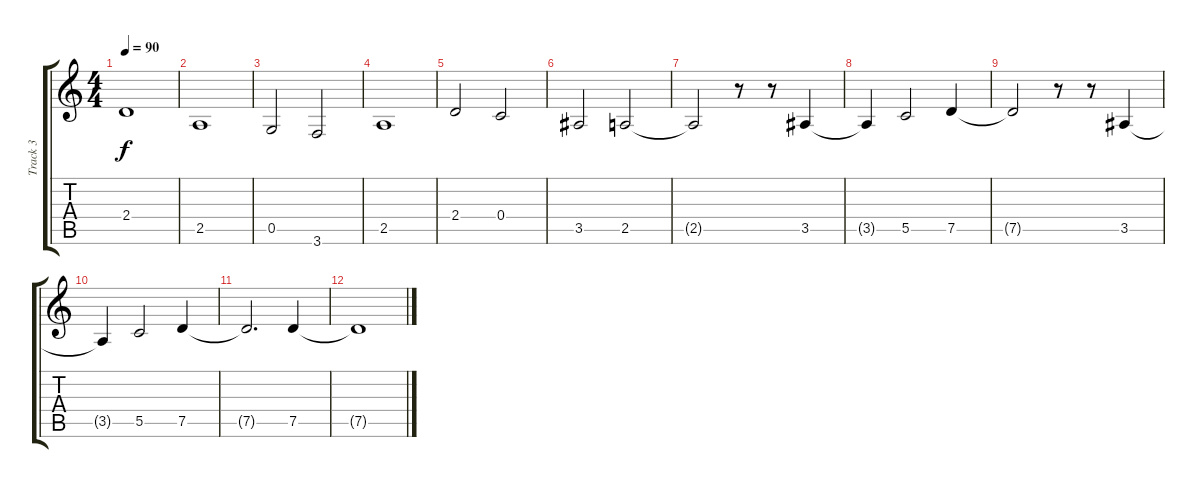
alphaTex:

\track ("Track 3" "Track 3") {instrument acousticbass}
\staff {score tabs}
\tuning (D4 A3 F3 C3 G2 D2) {hide}
\ts (4 4)
\tempo 90
\clef g2
\ks c
2.4.1{dy f} |
2.5.1 |
0.5.2 3.6.2 |
2.5.1 |
2.4.2 0.4.2 |
3.5.2 2.5.2 |
2.5{t}.2 r.8 r.8 3.5.4 |
3.5{t}.4 5.5.2 7.5.4 |
7.5{t}.2 r.8 r.8 3.5.4 |
3.5{t}.4 5.5.2 7.5.4 |
7.5{t}.2{d} 7.5.4 |
7.5{t}.1
